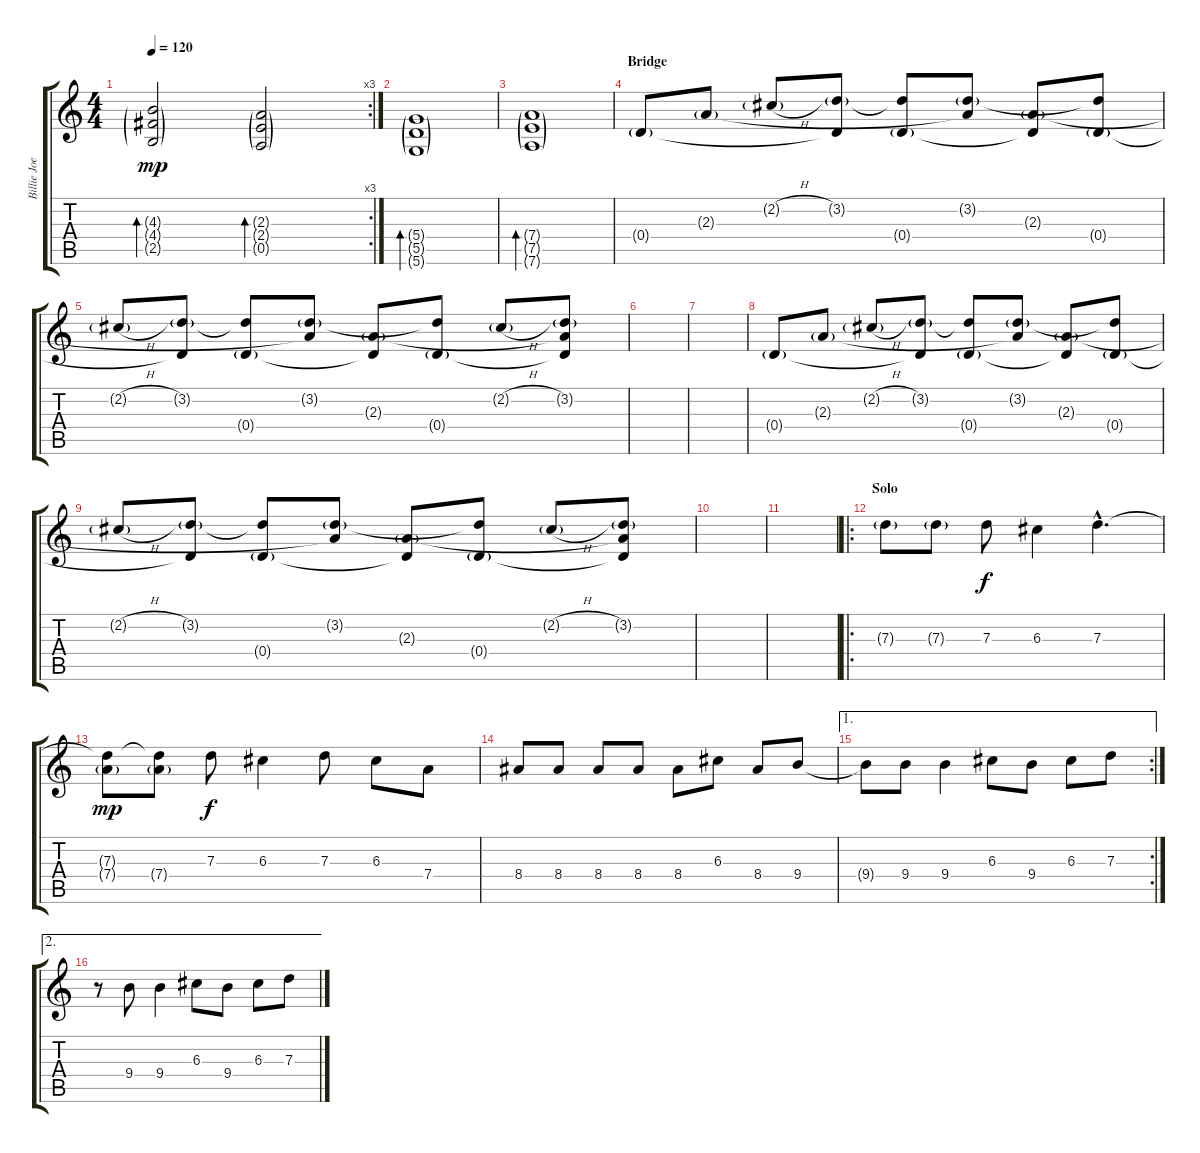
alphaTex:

\track ("Billie Joe 2" "Billie Joe") {instrument electricguitarclean}
\staff {score tabs}
\tuning (E4 B3 G3 D3 A2 D2) {hide}
\rc 3
\ts (4 4)
\tempo 120
\clef g2
\ks c
(4.3{g} 4.4{g} 2.5{g}).2{bd 120 dy mp} (2.3{g} 2.4{g} 0.5{g}).2{bd 120} |
(5.4{g} 5.5{g} 5.6{g}).1{bd 480} |
(7.4{g} 7.5{g} 7.6{g}).1{bd 480} |
\section ("" "Bridge")
0.4{g}.8 2.3{g}.8 2.2{h g}.8 (3.2{g} 0.4{t}).8 (3.2{t} 0.4{g}).8 (3.2{g} 2.3{t}).8 (2.3{g} 0.4{t}).8 (3.2{t} 0.4{g}).8 |
2.2{h g}.8 (3.2{g} 0.4{t}).8 (3.2{t} 0.4{g}).8 (3.2{g} 2.3{t}).8 (2.3{g} 0.4{t}).8 (3.2{t} 0.4{g}).8 2.2{h g}.8 (3.2{g} 2.3{t} 0.4{t}).8 |
|
|
0.4{g}.8 2.3{g}.8 2.2{h g}.8 (3.2{g} 0.4{t}).8 (3.2{t} 0.4{g}).8 (3.2{g} 2.3{t}).8 (2.3{g} 0.4{t}).8 (3.2{t} 0.4{g}).8 |
2.2{h g}.8 (3.2{g} 0.4{t}).8 (3.2{t} 0.4{g}).8 (3.2{g} 2.3{t}).8 (2.3{g} 0.4{t}).8 (3.2{t} 0.4{g}).8 2.2{h g}.8 (3.2{g} 2.3{t} 0.4{t}).8 |
|
|
\ro
\section ("" "Solo")
7.3{g}.8{volume 16} 7.3{g}.8 7.3.8{dy f} 6.3.4 7.3{hac}.4{d} |
(7.3{t} 7.4{g}).8{dy mp} (7.3{t} 7.4{g}).8 7.3.8{dy f} 6.3.4 7.3.8 6.3.8 7.4.8 |
8.4.8 8.4.8 8.4.8 8.4.8 8.4.8 6.3.8 8.4.8 9.4.8 |
\ae 1
\rc 2
9.4{t}.8 9.4.8 9.4.4 6.3.8 9.4.8 6.3.8 7.3.8 |
\ae 2
r.8 9.4.8 9.4.4 6.3.8 9.4.8 6.3.8 7.3.8
